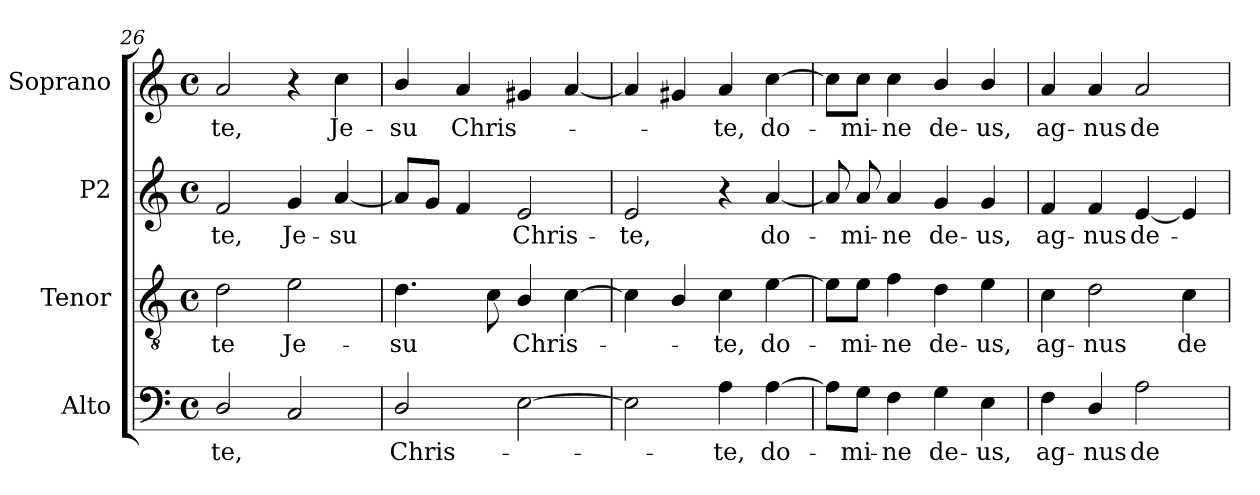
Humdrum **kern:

**kern	**text	**kern	**text	**kern	**text	**kern	**text
*part4	*part4	*part3	*part3	*part2	*part2	*part1	*part1
*staff4	*staff4	*staff3	*staff3	*staff2	*staff2	*staff1	*staff1
*I"Alto	*	*I"Tenor	*	*I"P2	*	*I"Soprano	*
*	*	*I'T.	*	*	*	*I'S.	*
*clefF4	*	*clefGv2	*	*clefG2	*	*clefG2	*
*	*	*ITrd7c12	*	*	*	*	*
*k[]	*	*k[]	*	*k[]	*	*k[]	*
*C:	*	*C:	*	*C:	*	*C:	*
*M4/4	*	*M4/4	*	*M4/4	*	*M4/4	*
*met(c)	*	*met(c)	*	*met(c)	*	*met(c)	*
=26	=26	=26	=26	=26	=26	=26	=26
!	!LO:LY:b:color=#000000	!	!	!	!	!	!
!	!	!	!LO:LY:b:color=#000000	!	!	!	!
!	!	!	!	!	!LO:LY:b:color=#000000	!	!
!	!	!	!	!	!	!	!LO:LY:b:color=#000000
2Di/	-te,	2Di\	-te	2fi/	-te,	2ai/	-te,
!	!	!	!LO:LY:b:color=#000000	!	!	!	!
!	!	!	!	!	!LO:LY:b:color=#000000	!	!
2Ci/	.	2Ei\	Je-	4gi/	Je-	4r	.
!	!	!	!	!	!LO:LY:b:color=#000000	!	!
!	!	!	!	!	!	!	!LO:LY:b:color=#000000
.	.	.	.	[4ai/	-su	4cci\	Je-
=27	=27	=27	=27	=27	=27	=27	=27
!	!LO:LY:b:color=#000000	!	!	!	!	!	!
!	!	!	!LO:LY:b:color=#000000	!	!	!	!
!	!	!	!	!	!	!	!LO:LY:b:color=#000000
2Di/	Chris-	4.Di\	-su	8ai/L]	.	4bi/	-su
.	.	.	.	8gi/J	.	.	.
!	!	!	!	!	!	!	!LO:LY:b:color=#000000
.	.	.	.	4fi/	.	4ai/	Chris-
.	.	8Ci\	.	.	.	.	.
!	!	!	!LO:LY:b:color=#000000	!	!	!	!
!	!	!	!	!	!LO:LY:b:color=#000000	!	!
[2Ei\	.	4BBi/	Chris-	2ei/	Chris-	4g#Xi/	.
.	.	[4Ci\	.	.	.	[4ai/	.
=28	=28	=28	=28	=28	=28	=28	=28
!	!	!	!	!	!LO:LY:b:color=#000000	!	!
2Ei\]	.	4Ci\]	.	2ei/	-te,	4ai/]	.
.	.	4BBi/	.	.	.	4g#Xi/	.
!	!LO:LY:b:color=#000000	!	!	!	!	!	!
!	!	!	!LO:LY:b:color=#000000	!	!	!	!
!	!	!	!	!	!	!	!LO:LY:b:color=#000000
4Ai\	-te,	4Ci\	-te,	4r	.	4ai/	-te,
!	!LO:LY:b:color=#000000	!	!	!	!	!	!
!	!	!	!LO:LY:b:color=#000000	!	!	!	!
!	!	!	!	!	!LO:LY:b:color=#000000	!	!
!	!	!	!	!	!	!	!LO:LY:b:color=#000000
[4Ai\	do-	[4Ei\	do-	[4ai/	do-	[4cci\	do-
!!LO:LB:g=z
=29	=29	=29	=29	=29	=29	=29	=29
8Ai\L]	.	8Ei\L]	.	8ai/]	.	8cci\L]	.
!	!LO:LY:b:color=#000000	!	!	!	!	!	!
!	!	!	!LO:LY:b:color=#000000	!	!	!	!
!	!	!	!	!	!LO:LY:b:color=#000000	!	!
!	!	!	!	!	!	!	!LO:LY:b:color=#000000
8Gi\J	-mi-	8Ei\J	-mi-	8ai/	-mi-	8cci\J	-mi-
!	!LO:LY:b:color=#000000	!	!	!	!	!	!
!	!	!	!LO:LY:b:color=#000000	!	!	!	!
!	!	!	!	!	!LO:LY:b:color=#000000	!	!
!	!	!	!	!	!	!	!LO:LY:b:color=#000000
4Fi\	-ne	4Fi\	-ne	4ai/	-ne	4cci\	-ne
!	!LO:LY:b:color=#000000	!	!	!	!	!	!
!	!	!	!LO:LY:b:color=#000000	!	!	!	!
!	!	!	!	!	!LO:LY:b:color=#000000	!	!
!	!	!	!	!	!	!	!LO:LY:b:color=#000000
4Gi\	de-	4Di\	de-	4gi/	de-	4bi/	de-
!	!LO:LY:b:color=#000000	!	!	!	!	!	!
!	!	!	!LO:LY:b:color=#000000	!	!	!	!
!	!	!	!	!	!LO:LY:b:color=#000000	!	!
!	!	!	!	!	!	!	!LO:LY:b:color=#000000
4Ei\	-us,	4Ei\	-us,	4gi/	-us,	4bi/	-us,
=30	=30	=30	=30	=30	=30	=30	=30
!	!LO:LY:b:color=#000000	!	!	!	!	!	!
!	!	!	!LO:LY:b:color=#000000	!	!	!	!
!	!	!	!	!	!LO:LY:b:color=#000000	!	!
!	!	!	!	!	!	!	!LO:LY:b:color=#000000
4Fi\	ag-	4Ci\	ag-	4fi/	ag-	4ai/	ag-
!	!LO:LY:b:color=#000000	!	!	!	!	!	!
!	!	!	!LO:LY:b:color=#000000	!	!	!	!
!	!	!	!	!	!LO:LY:b:color=#000000	!	!
!	!	!	!	!	!	!	!LO:LY:b:color=#000000
4Di/	-nus	2Di\	-nus	4fi/	-nus	4ai/	-nus
!	!LO:LY:b:color=#000000	!	!	!	!	!	!
!	!	!	!	!	!LO:LY:b:color=#000000	!	!
!	!	!	!	!	!	!	!LO:LY:b:color=#000000
2Ai\	de-	.	.	[4ei/	de-	2ai/	de-
!	!	!	!LO:LY:b:color=#000000	!	!	!	!
.	.	4Ci\	de-	4ei/]	.	.	.
=	=	=	=	=	=	=	=
*-	*-	*-	*-	*-	*-	*-	*-
